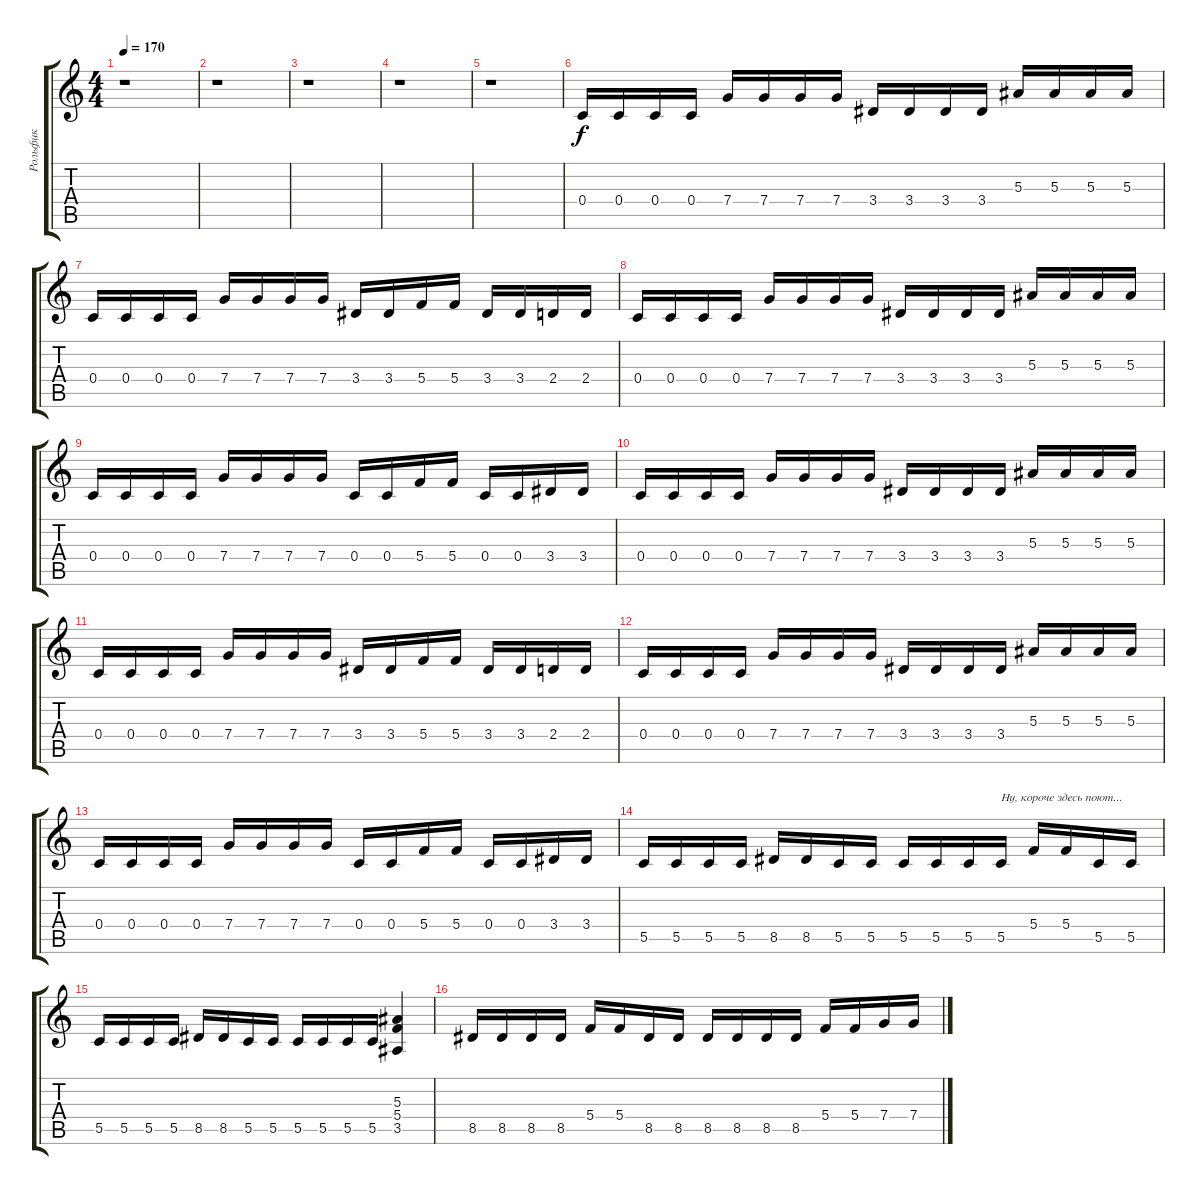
\track ("Рольфик" "Рольфик") {instrument distortionguitar}
\staff {score tabs}
\tuning (D4 A3 F3 C3 G2 D2) {hide}
\ts (4 4)
\tempo 170
\clef g2
\ks c
r.1{dy f} |
r.1 |
r.1 |
r.1 |
r.1 |
0.4.16 0.4.16 0.4.16 0.4.16 7.4.16 7.4.16 7.4.16 7.4.16 3.4.16 3.4.16 3.4.16 3.4.16 5.3.16 5.3.16 5.3.16 5.3.16 |
0.4.16 0.4.16 0.4.16 0.4.16 7.4.16 7.4.16 7.4.16 7.4.16 3.4.16 3.4.16 5.4.16 5.4.16 3.4.16 3.4.16 2.4.16 2.4.16 |
0.4.16 0.4.16 0.4.16 0.4.16 7.4.16 7.4.16 7.4.16 7.4.16 3.4.16 3.4.16 3.4.16 3.4.16 5.3.16 5.3.16 5.3.16 5.3.16 |
0.4.16 0.4.16 0.4.16 0.4.16 7.4.16 7.4.16 7.4.16 7.4.16 0.4.16 0.4.16 5.4.16 5.4.16 0.4.16 0.4.16 3.4.16 3.4.16 |
0.4.16 0.4.16 0.4.16 0.4.16 7.4.16 7.4.16 7.4.16 7.4.16 3.4.16 3.4.16 3.4.16 3.4.16 5.3.16 5.3.16 5.3.16 5.3.16 |
0.4.16 0.4.16 0.4.16 0.4.16 7.4.16 7.4.16 7.4.16 7.4.16 3.4.16 3.4.16 5.4.16 5.4.16 3.4.16 3.4.16 2.4.16 2.4.16 |
0.4.16 0.4.16 0.4.16 0.4.16 7.4.16 7.4.16 7.4.16 7.4.16 3.4.16 3.4.16 3.4.16 3.4.16 5.3.16 5.3.16 5.3.16 5.3.16 |
0.4.16 0.4.16 0.4.16 0.4.16 7.4.16 7.4.16 7.4.16 7.4.16 0.4.16 0.4.16 5.4.16 5.4.16 0.4.16 0.4.16 3.4.16 3.4.16 |
5.5.16 5.5.16 5.5.16 5.5.16 8.5.16 8.5.16 5.5.16 5.5.16 5.5.16 5.5.16 5.5.16 5.5.16{txt "Ну, короче здесь поют..."} 5.4.16 5.4.16 5.5.16 5.5.16 |
5.5.16 5.5.16 5.5.16 5.5.16 8.5.16 8.5.16 5.5.16 5.5.16 5.5.16 5.5.16 5.5.16 5.5.16 (5.3 5.4 3.5).4 |
8.5.16 8.5.16 8.5.16 8.5.16 5.4.16 5.4.16 8.5.16 8.5.16 8.5.16 8.5.16 8.5.16 8.5.16 5.4.16 5.4.16 7.4.16 7.4.16
